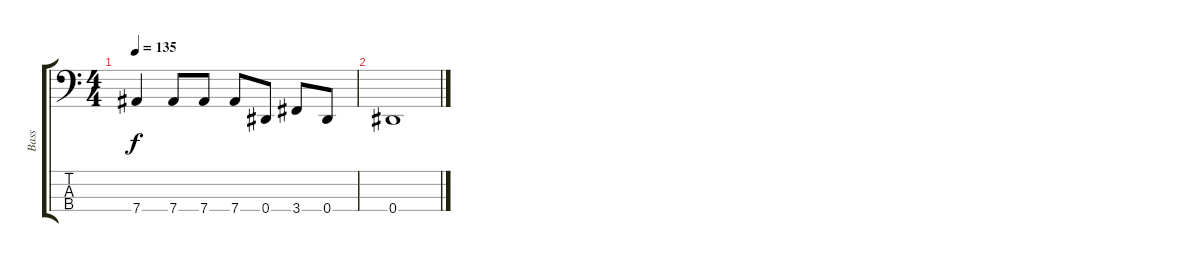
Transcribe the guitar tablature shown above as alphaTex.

\track ("Bass" "Bass") {instrument electricbassfinger}
\staff {score tabs}
\tuning (Ab2 Eb2 Bb1 Eb1) {hide}
\ts (4 4)
\tempo 135
\clef f4
\ks c
7.4.4{dy f} 7.4.8 7.4.8 7.4.8 0.4.8 3.4.8 0.4.8 |
0.4.1
